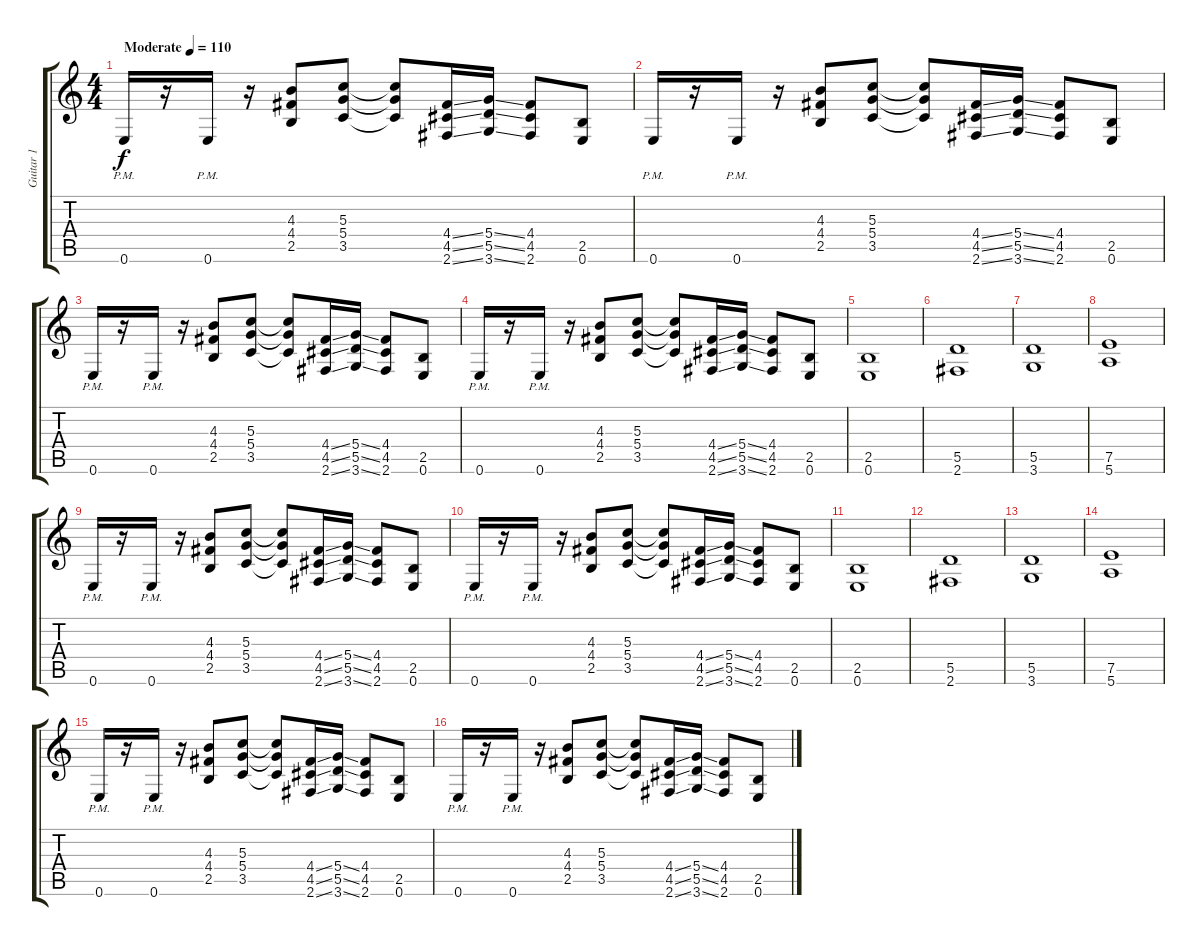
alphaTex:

\track ("Guitar 1" "Guitar 1") {instrument distortionguitar}
\staff {score tabs}
\tuning (E4 B3 G3 D3 A2 E2) {hide}
\ts (4 4)
\tempo (110 "Moderate")
\clef g2
\ks c
0.6{pm}.16{dy f instrument distortionguitar} r.16 0.6{pm}.16 r.16 (4.3 4.4 2.5).8 (5.3 5.4 3.5).8 (5.3{t} 5.4{t} 3.5{t}).8 (4.4{ss} 4.5{ss} 2.6{ss}).16 (5.4{ss} 5.5{ss} 3.6{ss}).16 (4.4 4.5 2.6).8 (2.5 0.6).8 |
0.6{pm}.16 r.16 0.6{pm}.16 r.16 (4.3 4.4 2.5).8 (5.3 5.4 3.5).8 (5.3{t} 5.4{t} 3.5{t}).8 (4.4{ss} 4.5{ss} 2.6{ss}).16 (5.4{ss} 5.5{ss} 3.6{ss}).16 (4.4 4.5 2.6).8 (2.5 0.6).8 |
0.6{pm}.16 r.16 0.6{pm}.16 r.16 (4.3 4.4 2.5).8 (5.3 5.4 3.5).8 (5.3{t} 5.4{t} 3.5{t}).8 (4.4{ss} 4.5{ss} 2.6{ss}).16 (5.4{ss} 5.5{ss} 3.6{ss}).16 (4.4 4.5 2.6).8 (2.5 0.6).8 |
0.6{pm}.16 r.16 0.6{pm}.16 r.16 (4.3 4.4 2.5).8 (5.3 5.4 3.5).8 (5.3{t} 5.4{t} 3.5{t}).8 (4.4{ss} 4.5{ss} 2.6{ss}).16 (5.4{ss} 5.5{ss} 3.6{ss}).16 (4.4 4.5 2.6).8 (2.5 0.6).8 |
(2.5 0.6).1 |
(5.5 2.6).1 |
(5.5 3.6).1 |
(7.5 5.6).1 |
0.6{pm}.16 r.16 0.6{pm}.16 r.16 (4.3 4.4 2.5).8 (5.3 5.4 3.5).8 (5.3{t} 5.4{t} 3.5{t}).8 (4.4{ss} 4.5{ss} 2.6{ss}).16 (5.4{ss} 5.5{ss} 3.6{ss}).16 (4.4 4.5 2.6).8 (2.5 0.6).8 |
0.6{pm}.16 r.16 0.6{pm}.16 r.16 (4.3 4.4 2.5).8 (5.3 5.4 3.5).8 (5.3{t} 5.4{t} 3.5{t}).8 (4.4{ss} 4.5{ss} 2.6{ss}).16 (5.4{ss} 5.5{ss} 3.6{ss}).16 (4.4 4.5 2.6).8 (2.5 0.6).8 |
(2.5 0.6).1 |
(5.5 2.6).1 |
(5.5 3.6).1 |
(7.5 5.6).1 |
0.6{pm}.16 r.16 0.6{pm}.16 r.16 (4.3 4.4 2.5).8 (5.3 5.4 3.5).8 (5.3{t} 5.4{t} 3.5{t}).8 (4.4{ss} 4.5{ss} 2.6{ss}).16 (5.4{ss} 5.5{ss} 3.6{ss}).16 (4.4 4.5 2.6).8 (2.5 0.6).8 |
0.6{pm}.16 r.16 0.6{pm}.16 r.16 (4.3 4.4 2.5).8 (5.3 5.4 3.5).8 (5.3{t} 5.4{t} 3.5{t}).8 (4.4{ss} 4.5{ss} 2.6{ss}).16 (5.4{ss} 5.5{ss} 3.6{ss}).16 (4.4 4.5 2.6).8 (2.5 0.6).8
